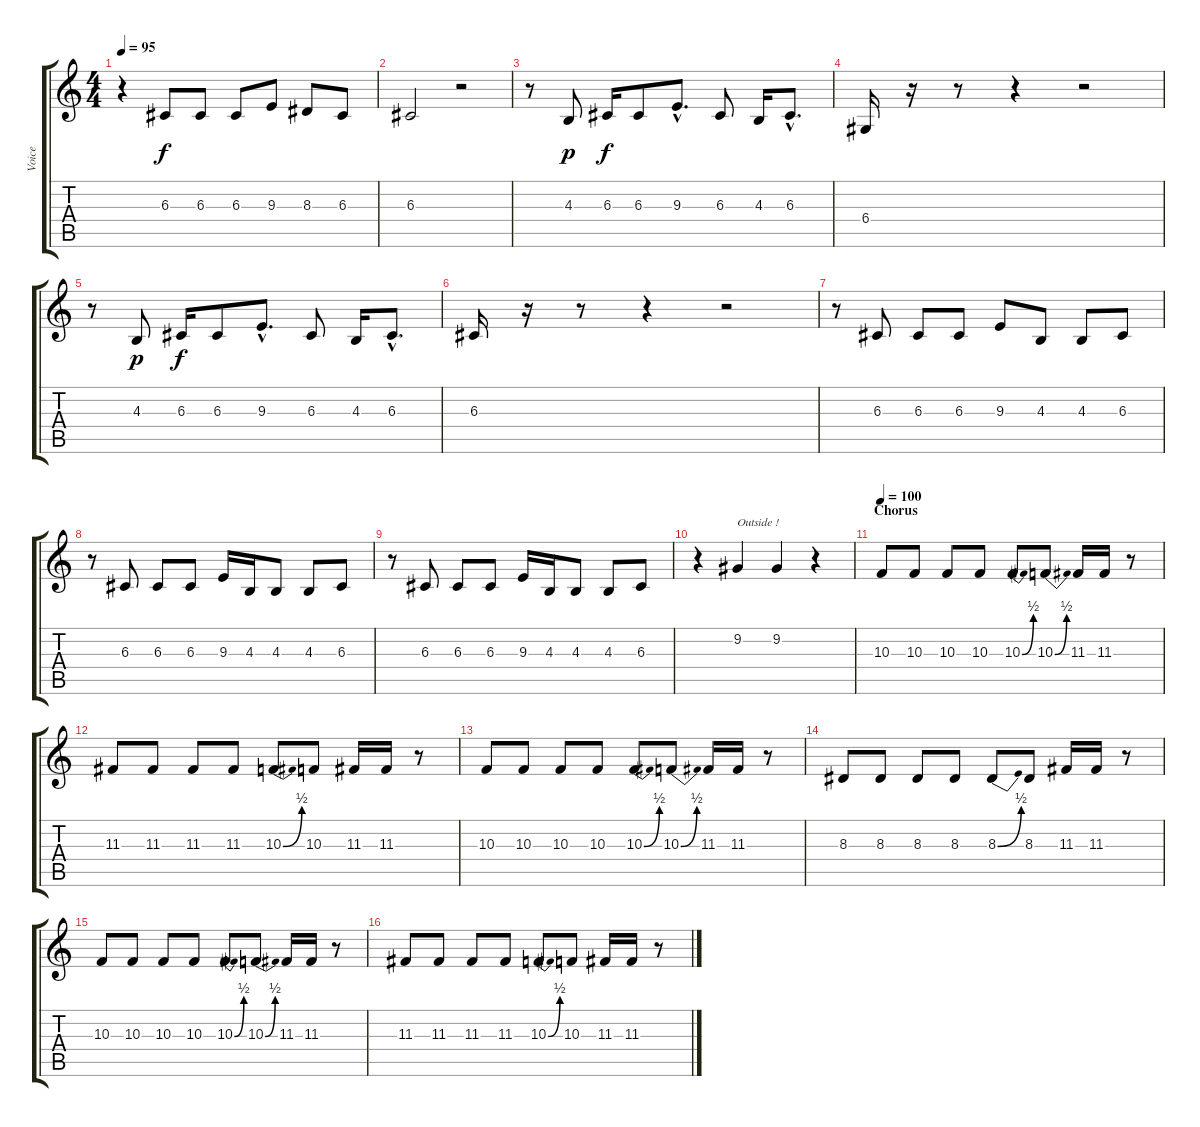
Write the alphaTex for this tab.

\track ("Voice" "Voice") {instrument trombone}
\staff {score tabs}
\tuning (E4 B3 G3 D3 A2 E2) {hide}
\ts (4 4)
\tempo 95
\clef g2
\ks c
r.4{dy f} 6.3.8 6.3.8 6.3.8 9.3.8 8.3.8 6.3.8 |
6.3.2 r.2 |
r.8 4.3.8{dy p} 6.3.16{dy f} 6.3.8 9.3{hac}.8{d} 6.3.8 4.3.16 6.3{hac}.8{d} |
6.4.16 r.16 r.8 r.4 r.2 |
r.8 4.3.8{dy p} 6.3.16{dy f} 6.3.8 9.3{hac}.8{d} 6.3.8 4.3.16 6.3{hac}.8{d} |
6.3.16 r.16 r.8 r.4 r.2 |
r.8 6.3.8 6.3.8 6.3.8 9.3.8 4.3.8 4.3.8 6.3.8 |
r.8 6.3.8 6.3.8 6.3.8 9.3.16 4.3.16 4.3.8 4.3.8 6.3.8 |
r.8 6.3.8 6.3.8 6.3.8 9.3.16 4.3.16 4.3.8 4.3.8 6.3.8 |
r.4 9.2.4{txt "Outside !"} 9.2.4 r.4 |
\section ("" "Chorus")
\tempo 100
10.3.8 10.3.8 10.3.8 10.3.8 10.3{be (bend 0 0 60 2)}.8 10.3{be (bend 0 0 60 2)}.8 11.3.16 11.3.16 r.8 |
11.3.8 11.3.8 11.3.8 11.3.8 10.3{be (bend 0 0 60 2)}.8 10.3.8 11.3.16 11.3.16 r.8 |
10.3.8 10.3.8 10.3.8 10.3.8 10.3{be (bend 0 0 60 2)}.8 10.3{be (bend 0 0 60 2)}.8 11.3.16 11.3.16 r.8 |
8.3.8 8.3.8 8.3.8 8.3.8 8.3{be (bend 0 0 60 2)}.8 8.3.8 11.3.16 11.3.16 r.8 |
10.3.8 10.3.8 10.3.8 10.3.8 10.3{be (bend 0 0 60 2)}.8 10.3{be (bend 0 0 60 2)}.8 11.3.16 11.3.16 r.8 |
11.3.8 11.3.8 11.3.8 11.3.8 10.3{be (bend 0 0 60 2)}.8 10.3.8 11.3.16 11.3.16 r.8
